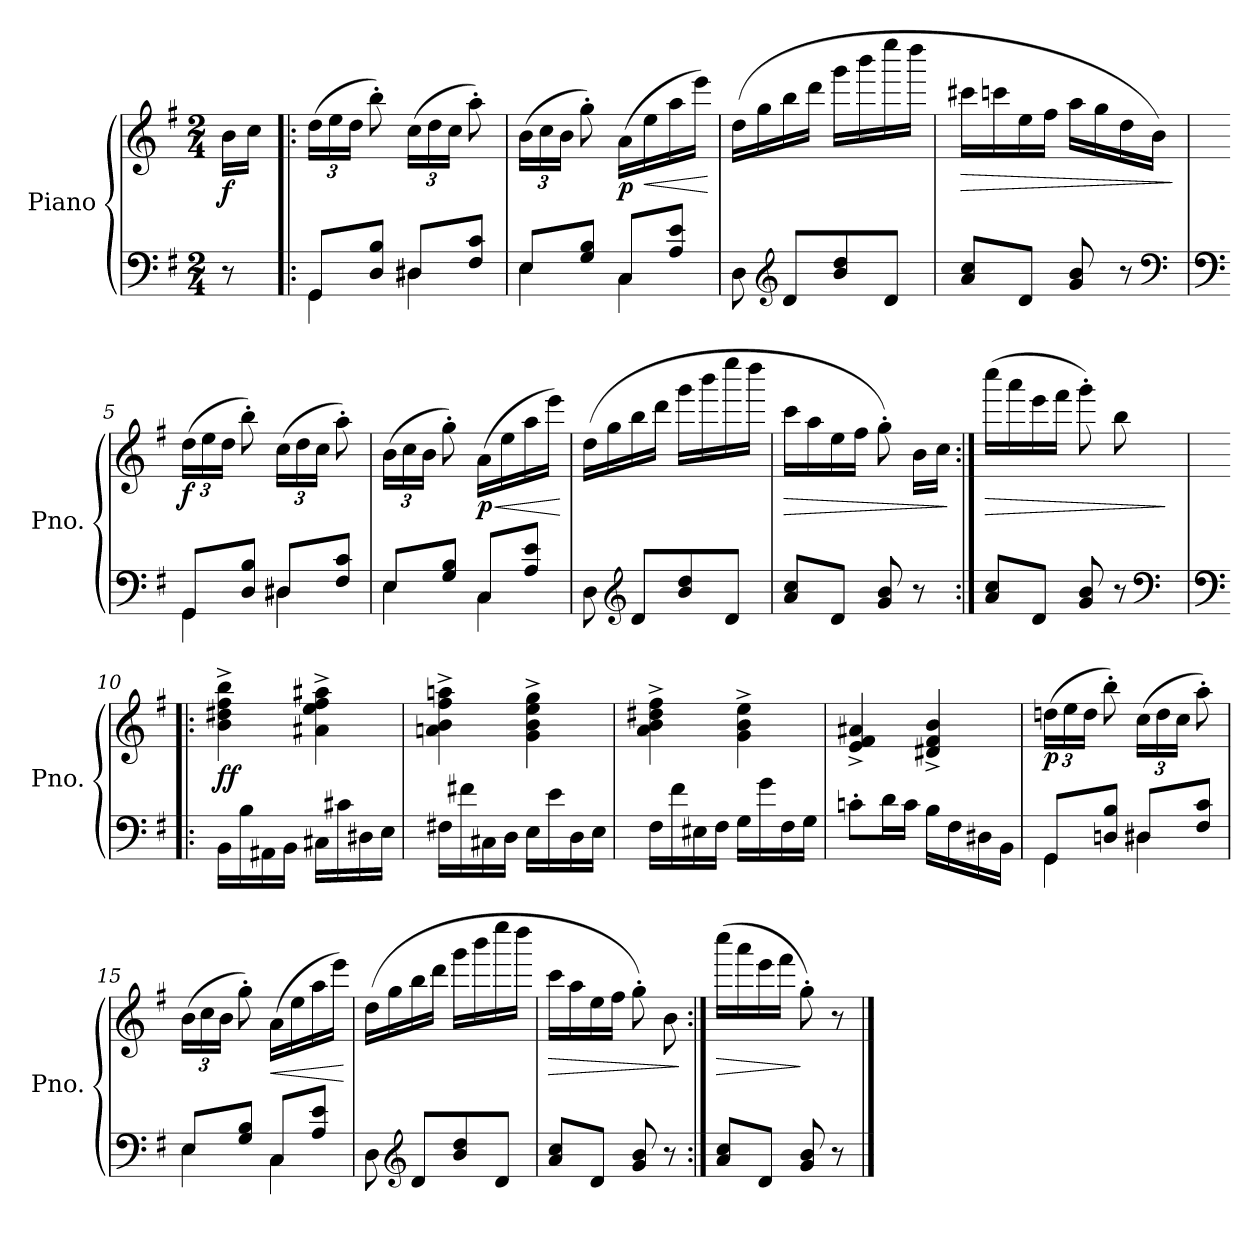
**kern	**kern	**dynam
*part1	*part1	*part1
*staff2	*staff1	*staff1/2
*I"Piano	*	*
*I'Pno.	*	*
*clefF4	*clefG2	*
*k[f#]	*k[f#]	*
*G:	*G:	*
*M2/4	*M2/4	*
=	=	=
!	!	!LO:DY:b
8r	16b\LL	f
.	16cc\JJ	.
=1!|:	=1!|:	=1!|:
*^	*	*
*	*	*Xbrackettup	*
8GG/L	4GG\	(24dd\LL	.
.	.	24ee\	.
.	.	24dd\JJ	.
8D/ 8B/J	.	8bb'\)	.
8D#/L	4D#X\	(24cc\LL	.
.	.	24dd\	.
.	.	24cc\JJ	.
8F#/ 8c/J	.	8aa'\)	.
=2	=2	=2	=2
8E/L	4E\	(24b\LL	.
.	.	24cc\	.
.	.	24b\JJ	.
8G/ 8B/J	.	8gg'\)	.
!	!	!	!LO:DY:b
8C/L	4C\	(16a\LL	p
!	!	!	!LO:HP:b
.	.	16ee\	<
8A/ 8e/J	.	16aa\	.
.	.	16eee\JJ)	.
*v	*v	*	*
.	.	[
=3	=3	=3
8D\	(16dd\LL	.
.	16gg\	.
*clefG2	*	*
8d/L	16bb\	.
.	16ddd\JJ	.
8b/ 8dd/	16ggg\LL	.
.	16bbb\	.
8d/J	16eeee\	.
.	16dddd\JJ	.
=4	=4	=4
!	!	!LO:HP:b
8a/ 8cc/L	16ccc#X\LL	>
.	16cccn\	.
8d/J	16ee\	.
.	16ff#\JJ	.
8g/ 8b/	16aa\LL	.
.	16gg\	.
8r	16dd\	.
.	16b\JJ)	.
*clefF4	*	*
.	.	]
!!LO:LB:g=z
=5	=5	=5
*clefF4	*	*
*^	*	*
!	!	!	!LO:DY:b
8GG/L	4GG\	(24dd\LL	f
.	.	24ee\	.
.	.	24dd\JJ	.
8D/ 8B/J	.	8bb'\)	.
8D#/L	4D#X\	(24cc\LL	.
.	.	24dd\	.
.	.	24cc\JJ	.
8F#/ 8c/J	.	8aa'\)	.
=6	=6	=6	=6
8E/L	4E\	(24b\LL	.
.	.	24cc\	.
.	.	24b\JJ	.
8G/ 8B/J	.	8gg'\)	.
!	!	!	!LO:HP:b
!	!	!	!LO:DY:n=1:b
8C/L	4C\	(16a\LL	< p
.	.	16ee\	.
8A/ 8e/J	.	16aa\	.
.	.	16eee\JJ)	.
*v	*v	*	*
.	.	[
=7	=7	=7
8D\	(16dd\LL	.
.	16gg\	.
*clefG2	*	*
8d/L	16bb\	.
.	16ddd\JJ	.
8b/ 8dd/	16ggg\LL	.
.	16bbb\	.
8d/J	16eeee\	.
.	16dddd\JJ	.
=8	=8	=8
!	!	!LO:HP:b
8a/ 8cc/L	16ccc\LL	>
.	16aa\	.
8d/J	16ee\	.
.	16ff#\JJ	.
8g/ 8b/	8gg'\)	.
8r	16b\LL	.
.	16cc\JJ	.
.	.	]
=9:|!	=9:|!	=9:|!
!	!	!LO:HP:b
8a/ 8cc/L	(16cccc\LL	>
.	16aaa\	.
8d/J	16eee\	.
.	16fff#\JJ	.
8g/ 8b/	8ggg'\)	.
8r	8bb\	.
*clefF4	*	*
.	.	]
!!LO:LB:g=z
=10!|:	=10!|:	=10!|:
*clefF4	*	*
!	!	!LO:DY:b
16BB\LL	4b\^ 4dd#X\^ 4ff#\^ 4bb\^	ff
16B\	.	.
16AA#X\	.	.
16BB\JJ	.	.
16C#X\LL	4a#X\^ 4ee\^ 4ff#\^ 4aa#X\^	.
16c#X\	.	.
16D#X\	.	.
16E\JJ	.	.
=11	=11	=11
16F#X\LL	4an\^ 4b\^ 4ff#\^ 4aan\^	.
16f#X\	.	.
16C#X\	.	.
16D\JJ	.	.
16E\LL	4g\^ 4b\^ 4ee\^ 4gg\^	.
16e\	.	.
16D\	.	.
16E\JJ	.	.
=12	=12	=12
16F#\LL	4a\^ 4b\^ 4dd#X\^ 4ff#\^	.
16f#\	.	.
16E#X\	.	.
16F#\JJ	.	.
16G\LL	4g\^ 4b\^ 4ee\^	.
16g\	.	.
16F#\	.	.
16G\JJ	.	.
=13	=13	=13
8cn'\L	4e/^ 4f#/^ 4a#X/^	.
16d\L	.	.
16c\JJ	.	.
16B\LL	4d#X/^ 4f#/^ 4b/^	.
16F#\	.	.
16D#X\	.	.
16BB\JJ	.	.
!!LO:LB:g=z
=14	=14	=14
*^	*	*
!	!	!	!LO:DY:b
8GG/L	4GG\	(24ddn\LL	p
.	.	24ee\	.
.	.	24dd\JJ	.
8Dn/ 8B/J	.	8bb'\)	.
8D#/L	4D#X\	(24cc\LL	.
.	.	24dd\	.
.	.	24cc\JJ	.
8F#/ 8c/J	.	8aa'\)	.
=15	=15	=15	=15
8E/L	4E\	(24b\LL	.
.	.	24cc\	.
.	.	24b\JJ	.
8G/ 8B/J	.	8gg'\)	.
!	!	!	!LO:HP:b
8C/L	4C\	(16a\LL	<
.	.	16ee\	.
8A/ 8e/J	.	16aa\	.
.	.	16eee\JJ)	.
*v	*v	*	*
.	.	[
=16	=16	=16
8D\	(16dd\LL	.
.	16gg\	.
*clefG2	*	*
8d/L	16bb\	.
.	16ddd\JJ	.
8b/ 8dd/	16ggg\LL	.
.	16bbb\	.
8d/J	16eeee\	.
.	16dddd\JJ	.
=17	=17	=17
!	!	!LO:HP:b
8a/ 8cc/L	16ccc\LL	>
.	16aa\	.
8d/J	16ee\	.
.	16ff#\JJ	.
8g/ 8b/	8gg'\)	.
8r	8b\	.
.	.	]
=18:|!	=18:|!	=18:|!
!	!	!LO:HP:b
8a/ 8cc/L	(16cccc\LL	>
.	16aaa\	.
8d/J	16eee\	.
.	16fff#\JJ	.
8g/ 8b/	8gg'\)	]
8r	8r	.
==	==	==
*-	*-	*-
